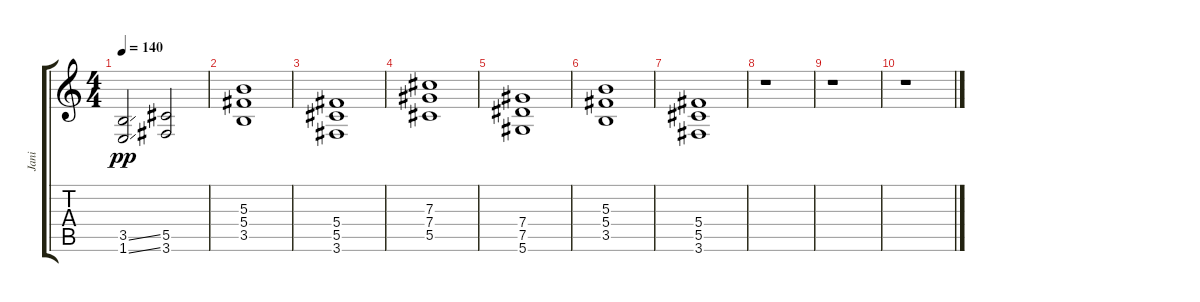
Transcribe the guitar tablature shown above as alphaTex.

\track ("Jani" "Jani") {instrument distortionguitar}
\staff {score tabs}
\tuning (Eb4 Bb3 Gb3 Db3 Ab2 Eb2) {hide}
\ts (4 4)
\tempo 140
\clef g2
\ks c
(3.5{ss} 1.6{ss}).2{dy pp} (5.5 3.6).2 |
(5.3 5.4 3.5).1{volume 16 instrument distortionguitar} |
(5.4 5.5 3.6).1 |
(7.3 7.4 5.5).1 |
(7.4 7.5 5.6).1 |
(5.3 5.4 3.5).1 |
(5.4 5.5 3.6).1 |
r.1 |
r.1 |
r.1
